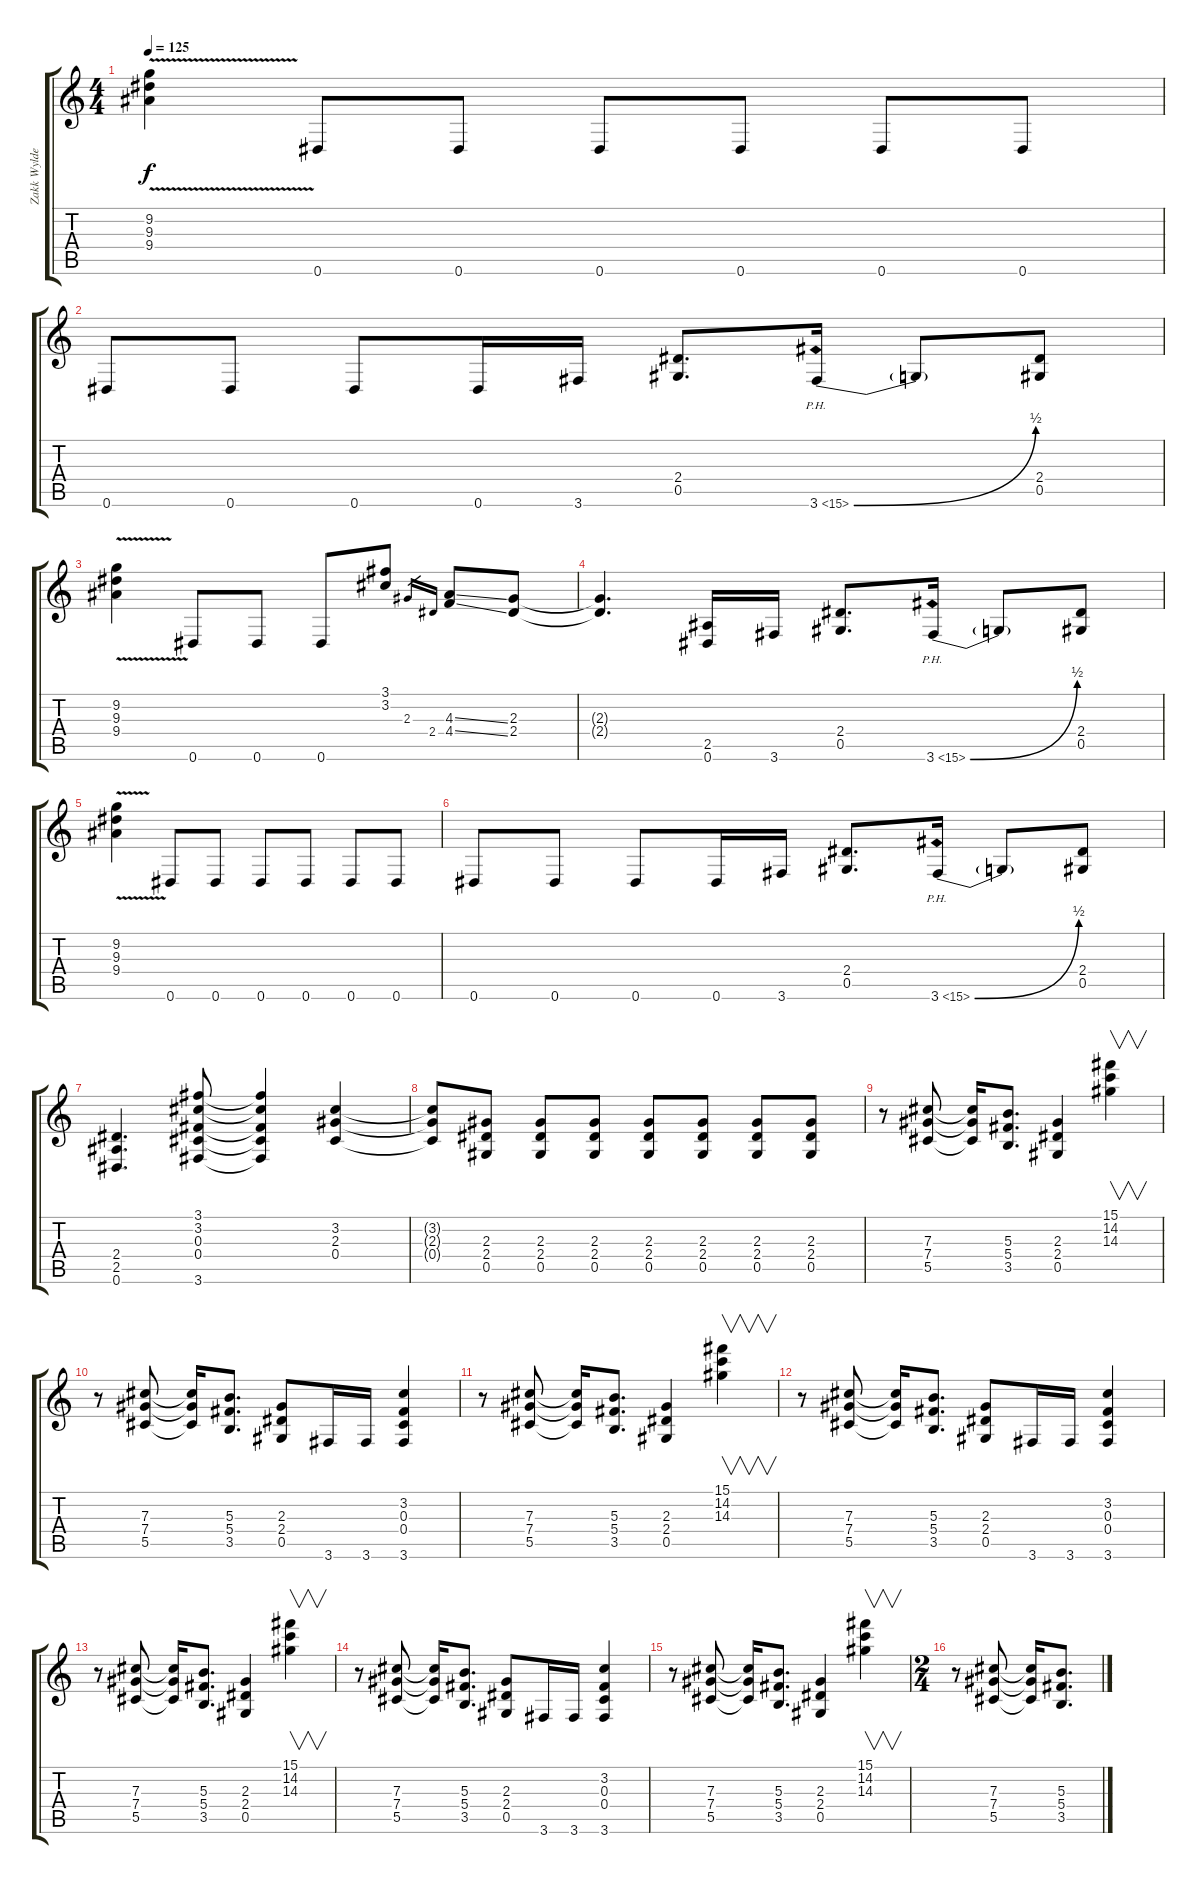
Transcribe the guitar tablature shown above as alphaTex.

\track ("Zakk Wylde" "Zakk Wylde") {instrument overdrivenguitar}
\staff {score tabs}
\tuning (Eb4 Bb3 Gb3 Db3 Ab2 Eb2) {hide}
\ts (4 4)
\tempo 125
\clef g2
\ks c
(9.2{v} 9.3{v} 9.4{v}).4{dy f} 0.6.8 0.6.8 0.6.8 0.6.8 0.6.8 0.6.8 |
0.6.8 0.6.8 0.6.8 0.6.16 3.6.16 (2.4 0.5).8{d} 3.6{be (bend 0 0 60 2) ph 12}.16{instrument guitarharmonics} 3.6{t}.8 (2.4 0.5).8{instrument overdrivenguitar} |
(9.2{v} 9.3{v} 9.4{v}).4 0.6.8 0.6.8 0.6.8 (3.1 3.2).8 2.3.16{gr} 2.4.16{gr} (4.3{ss} 4.4{ss}).8 (2.3 2.4).8 |
(2.3{t} 2.4{t}).4{d} (2.5 0.6).16 3.6.16 (2.4 0.5).8{d} 3.6{be (bend 0 0 60 2) ph 12}.16{instrument guitarharmonics} 3.6{t}.8 (2.4 0.5).8{instrument overdrivenguitar} |
(9.2{v} 9.3{v} 9.4{v}).4 0.6.8 0.6.8 0.6.8 0.6.8 0.6.8 0.6.8 |
0.6.8 0.6.8 0.6.8 0.6.16 3.6.16 (2.4 0.5).8{d} 3.6{be (bend 0 0 60 2) ph 12}.16{instrument guitarharmonics} 3.6{t}.8 (2.4 0.5).8{instrument overdrivenguitar} |
(2.4 2.5 0.6).4{d} (3.1 3.2 0.3 0.4 3.6).8 (3.1{t} 3.2{t} 0.3{t} 0.4{t} 3.6{t}).4 (3.2 2.3 0.4).4 |
(3.2{t} 2.3{t} 0.4{t}).8 (2.3 2.4 0.5).8 (2.3 2.4 0.5).8 (2.3 2.4 0.5).8 (2.3 2.4 0.5).8 (2.3 2.4 0.5).8 (2.3 2.4 0.5).8 (2.3 2.4 0.5).8 |
r.8 (7.3 7.4 5.5).8 (7.3{t} 7.4{t} 5.5{t}).16 (5.3 5.4 3.5).8{d} (2.3 2.4 0.5).4 (15.1 14.2 14.3).4{v} |
r.8 (7.3 7.4 5.5).8{instrument overdrivenguitar} (7.3{t} 7.4{t} 5.5{t}).16 (5.3 5.4 3.5).8{d} (2.3 2.4 0.5).8 3.6.16 3.6.16 (3.2 0.3 0.4 3.6).4 |
r.8 (7.3 7.4 5.5).8 (7.3{t} 7.4{t} 5.5{t}).16 (5.3 5.4 3.5).8{d} (2.3 2.4 0.5).4 (15.1 14.2 14.3).4{v} |
r.8 (7.3 7.4 5.5).8{instrument overdrivenguitar} (7.3{t} 7.4{t} 5.5{t}).16 (5.3 5.4 3.5).8{d} (2.3 2.4 0.5).8 3.6.16 3.6.16 (3.2 0.3 0.4 3.6).4 |
r.8 (7.3 7.4 5.5).8 (7.3{t} 7.4{t} 5.5{t}).16 (5.3 5.4 3.5).8{d} (2.3 2.4 0.5).4 (15.1 14.2 14.3).4{v} |
r.8 (7.3 7.4 5.5).8{instrument overdrivenguitar} (7.3{t} 7.4{t} 5.5{t}).16 (5.3 5.4 3.5).8{d} (2.3 2.4 0.5).8 3.6.16 3.6.16 (3.2 0.3 0.4 3.6).4 |
r.8 (7.3 7.4 5.5).8 (7.3{t} 7.4{t} 5.5{t}).16 (5.3 5.4 3.5).8{d} (2.3 2.4 0.5).4 (15.1 14.2 14.3).4{v} |
\ts (2 4)
r.8 (7.3 7.4 5.5).8{instrument overdrivenguitar} (7.3{t} 7.4{t} 5.5{t}).16 (5.3 5.4 3.5).8{d}
